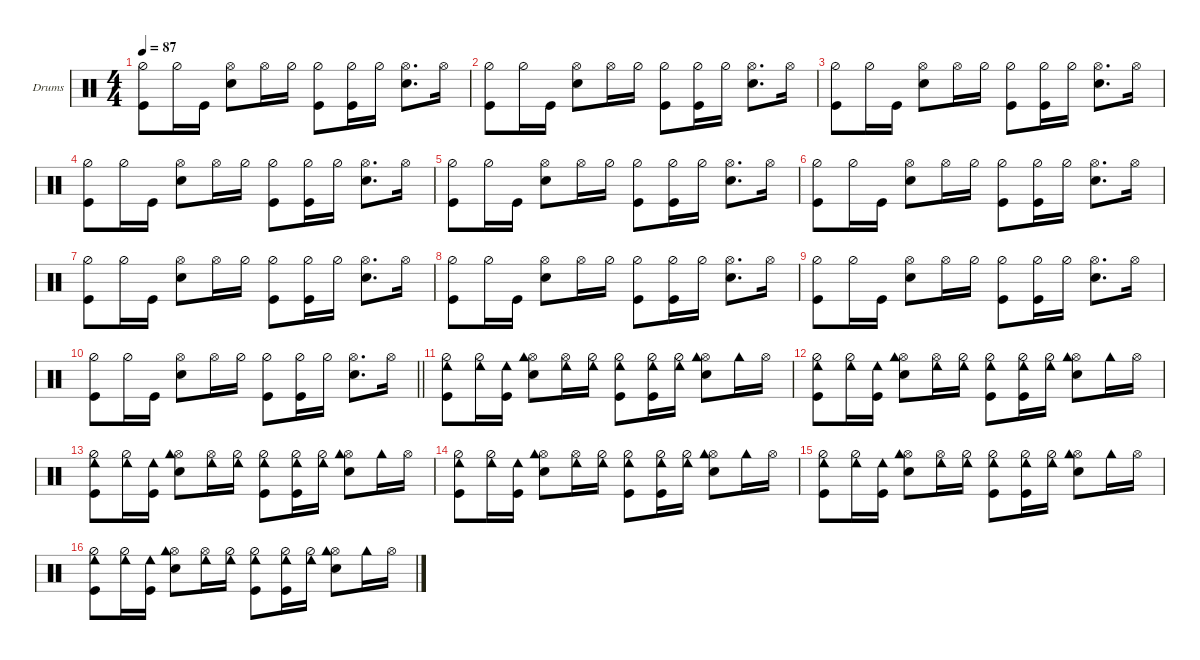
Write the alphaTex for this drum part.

\hideDynamics
\bracketExtendMode groupsimilarinstruments
\firstSystemTrackNameOrientation horizontal
\otherSystemsTrackNameOrientation horizontal
\track ("Drumkit" "Drums") {multiBarRest instrument percussion}
\staff {score}
\articulation defaults
\ts (4 4)
\tempo 87
\clef neutral
\ks c
("Kick (hit)" "Hi-Hat (half)").8{dy pp} "Hi-Hat (half)".16 "Kick (hit)".16 ("Snare (hit) 2" "Hi-Hat (open)").8 "Hi-Hat (open)".16 "Hi-Hat (half)".16 ("Kick (hit)" "Hi-Hat (half)").8 ("Kick (hit)" "Hi-Hat (half)").16 "Hi-Hat (half)".16 ("Hi-Hat (open)" "Snare (hit) 2").8{d} "Hi-Hat (open)".16 |
("Kick (hit)" "Hi-Hat (half)").8 "Hi-Hat (half)".16 "Kick (hit)".16 ("Snare (hit) 2" "Hi-Hat (open)").8 "Hi-Hat (open)".16 "Hi-Hat (half)".16 ("Kick (hit)" "Hi-Hat (half)").8 ("Kick (hit)" "Hi-Hat (half)").16 "Hi-Hat (half)".16 ("Hi-Hat (open)" "Snare (hit) 2").8{d} "Hi-Hat (open)".16 |
("Kick (hit)" "Hi-Hat (half)").8 "Hi-Hat (half)".16 "Kick (hit)".16 ("Snare (hit) 2" "Hi-Hat (open)").8 "Hi-Hat (open)".16 "Hi-Hat (half)".16 ("Kick (hit)" "Hi-Hat (half)").8 ("Kick (hit)" "Hi-Hat (half)").16 "Hi-Hat (half)".16 ("Hi-Hat (open)" "Snare (hit) 2").8{d} "Hi-Hat (open)".16 |
("Kick (hit)" "Hi-Hat (half)").8 "Hi-Hat (half)".16 "Kick (hit)".16 ("Snare (hit) 2" "Hi-Hat (open)").8 "Hi-Hat (open)".16 "Hi-Hat (half)".16 ("Kick (hit)" "Hi-Hat (half)").8 ("Kick (hit)" "Hi-Hat (half)").16 "Hi-Hat (half)".16 ("Hi-Hat (open)" "Snare (hit) 2").8{d} "Hi-Hat (open)".16 |
("Kick (hit)" "Hi-Hat (half)").8 "Hi-Hat (half)".16 "Kick (hit)".16 ("Snare (hit) 2" "Hi-Hat (open)").8 "Hi-Hat (open)".16 "Hi-Hat (half)".16 ("Kick (hit)" "Hi-Hat (half)").8 ("Kick (hit)" "Hi-Hat (half)").16 "Hi-Hat (half)".16 ("Hi-Hat (open)" "Snare (hit) 2").8{d} "Hi-Hat (open)".16 |
("Kick (hit)" "Hi-Hat (half)").8 "Hi-Hat (half)".16 "Kick (hit)".16 ("Snare (hit) 2" "Hi-Hat (open)").8 "Hi-Hat (open)".16 "Hi-Hat (half)".16 ("Kick (hit)" "Hi-Hat (half)").8 ("Kick (hit)" "Hi-Hat (half)").16 "Hi-Hat (half)".16 ("Hi-Hat (open)" "Snare (hit) 2").8{d} "Hi-Hat (open)".16 |
("Kick (hit)" "Hi-Hat (half)").8 "Hi-Hat (half)".16 "Kick (hit)".16 ("Snare (hit) 2" "Hi-Hat (open)").8 "Hi-Hat (open)".16 "Hi-Hat (half)".16 ("Kick (hit)" "Hi-Hat (half)").8 ("Kick (hit)" "Hi-Hat (half)").16 "Hi-Hat (half)".16 ("Hi-Hat (open)" "Snare (hit) 2").8{d} "Hi-Hat (open)".16 |
("Kick (hit)" "Hi-Hat (half)").8 "Hi-Hat (half)".16 "Kick (hit)".16 ("Snare (hit) 2" "Hi-Hat (open)").8 "Hi-Hat (open)".16 "Hi-Hat (half)".16 ("Kick (hit)" "Hi-Hat (half)").8 ("Kick (hit)" "Hi-Hat (half)").16 "Hi-Hat (half)".16 ("Hi-Hat (open)" "Snare (hit) 2").8{d} "Hi-Hat (open)".16 |
("Kick (hit)" "Hi-Hat (half)").8 "Hi-Hat (half)".16 "Kick (hit)".16 ("Snare (hit) 2" "Hi-Hat (open)").8 "Hi-Hat (open)".16 "Hi-Hat (half)".16 ("Kick (hit)" "Hi-Hat (half)").8 ("Kick (hit)" "Hi-Hat (half)").16 "Hi-Hat (half)".16 ("Hi-Hat (open)" "Snare (hit) 2").8{d} "Hi-Hat (open)".16 |
\barLineRight lightlight
("Kick (hit)" "Hi-Hat (half)").8 "Hi-Hat (half)".16 "Kick (hit)".16 ("Snare (hit) 2" "Hi-Hat (open)").8 "Hi-Hat (open)".16 "Hi-Hat (half)".16 ("Kick (hit)" "Hi-Hat (half)").8 ("Kick (hit)" "Hi-Hat (half)").16 "Hi-Hat (half)".16 ("Hi-Hat (open)" "Snare (hit) 2").8{d} "Hi-Hat (open)".16 |
("Kick (hit)" "Hi-Hat (half)" "Cowbell low (hit)").8 ("Hi-Hat (half)" "Cowbell low (hit)").16 ("Kick (hit)" "Cowbell low (hit)").16 ("Snare (hit) 2" "Hi-Hat (open)" "Cowbell high (hit)").8 ("Hi-Hat (open)" "Cowbell low (hit)").16 ("Hi-Hat (half)" "Cowbell low (hit)").16 ("Kick (hit)" "Hi-Hat (half)" "Cowbell low (hit)").8 ("Kick (hit)" "Hi-Hat (half)" "Cowbell low (hit)").16 ("Hi-Hat (half)" "Cowbell low (hit)").16 ("Hi-Hat (open)" "Snare (hit) 2" "Cowbell high (hit)").8 "Cowbell high (hit)".16 "Hi-Hat (open)".16 |
("Kick (hit)" "Hi-Hat (half)" "Cowbell low (hit)").8 ("Hi-Hat (half)" "Cowbell low (hit)").16 ("Kick (hit)" "Cowbell low (hit)").16 ("Snare (hit) 2" "Hi-Hat (open)" "Cowbell high (hit)").8 ("Hi-Hat (open)" "Cowbell low (hit)").16 ("Hi-Hat (half)" "Cowbell low (hit)").16 ("Kick (hit)" "Hi-Hat (half)" "Cowbell low (hit)").8 ("Kick (hit)" "Hi-Hat (half)" "Cowbell low (hit)").16 ("Hi-Hat (half)" "Cowbell low (hit)").16 ("Hi-Hat (open)" "Snare (hit) 2" "Cowbell high (hit)").8 "Cowbell high (hit)".16 "Hi-Hat (open)".16 |
("Kick (hit)" "Hi-Hat (half)" "Cowbell low (hit)").8 ("Hi-Hat (half)" "Cowbell low (hit)").16 ("Kick (hit)" "Cowbell low (hit)").16 ("Snare (hit) 2" "Hi-Hat (open)" "Cowbell high (hit)").8 ("Hi-Hat (open)" "Cowbell low (hit)").16 ("Hi-Hat (half)" "Cowbell low (hit)").16 ("Kick (hit)" "Hi-Hat (half)" "Cowbell low (hit)").8 ("Kick (hit)" "Hi-Hat (half)" "Cowbell low (hit)").16 ("Hi-Hat (half)" "Cowbell low (hit)").16 ("Hi-Hat (open)" "Snare (hit) 2" "Cowbell high (hit)").8 "Cowbell high (hit)".16 "Hi-Hat (open)".16 |
("Kick (hit)" "Hi-Hat (half)" "Cowbell low (hit)").8 ("Hi-Hat (half)" "Cowbell low (hit)").16 ("Kick (hit)" "Cowbell low (hit)").16 ("Snare (hit) 2" "Hi-Hat (open)" "Cowbell high (hit)").8 ("Hi-Hat (open)" "Cowbell low (hit)").16 ("Hi-Hat (half)" "Cowbell low (hit)").16 ("Kick (hit)" "Hi-Hat (half)" "Cowbell low (hit)").8 ("Kick (hit)" "Hi-Hat (half)" "Cowbell low (hit)").16 ("Hi-Hat (half)" "Cowbell low (hit)").16 ("Hi-Hat (open)" "Snare (hit) 2" "Cowbell high (hit)").8 "Cowbell high (hit)".16 "Hi-Hat (open)".16 |
("Kick (hit)" "Hi-Hat (half)" "Cowbell low (hit)").8 ("Hi-Hat (half)" "Cowbell low (hit)").16 ("Kick (hit)" "Cowbell low (hit)").16 ("Snare (hit) 2" "Hi-Hat (open)" "Cowbell high (hit)").8 ("Hi-Hat (open)" "Cowbell low (hit)").16 ("Hi-Hat (half)" "Cowbell low (hit)").16 ("Kick (hit)" "Hi-Hat (half)" "Cowbell low (hit)").8 ("Kick (hit)" "Hi-Hat (half)" "Cowbell low (hit)").16 ("Hi-Hat (half)" "Cowbell low (hit)").16 ("Hi-Hat (open)" "Snare (hit) 2" "Cowbell high (hit)").8 "Cowbell high (hit)".16 "Hi-Hat (open)".16 |
("Kick (hit)" "Hi-Hat (half)" "Cowbell low (hit)").8 ("Hi-Hat (half)" "Cowbell low (hit)").16 ("Kick (hit)" "Cowbell low (hit)").16 ("Snare (hit) 2" "Hi-Hat (open)" "Cowbell high (hit)").8 ("Hi-Hat (open)" "Cowbell low (hit)").16 ("Hi-Hat (half)" "Cowbell low (hit)").16 ("Kick (hit)" "Hi-Hat (half)" "Cowbell low (hit)").8 ("Kick (hit)" "Hi-Hat (half)" "Cowbell low (hit)").16 ("Hi-Hat (half)" "Cowbell low (hit)").16 ("Hi-Hat (open)" "Snare (hit) 2" "Cowbell high (hit)").8 "Cowbell high (hit)".16 "Hi-Hat (open)".16
